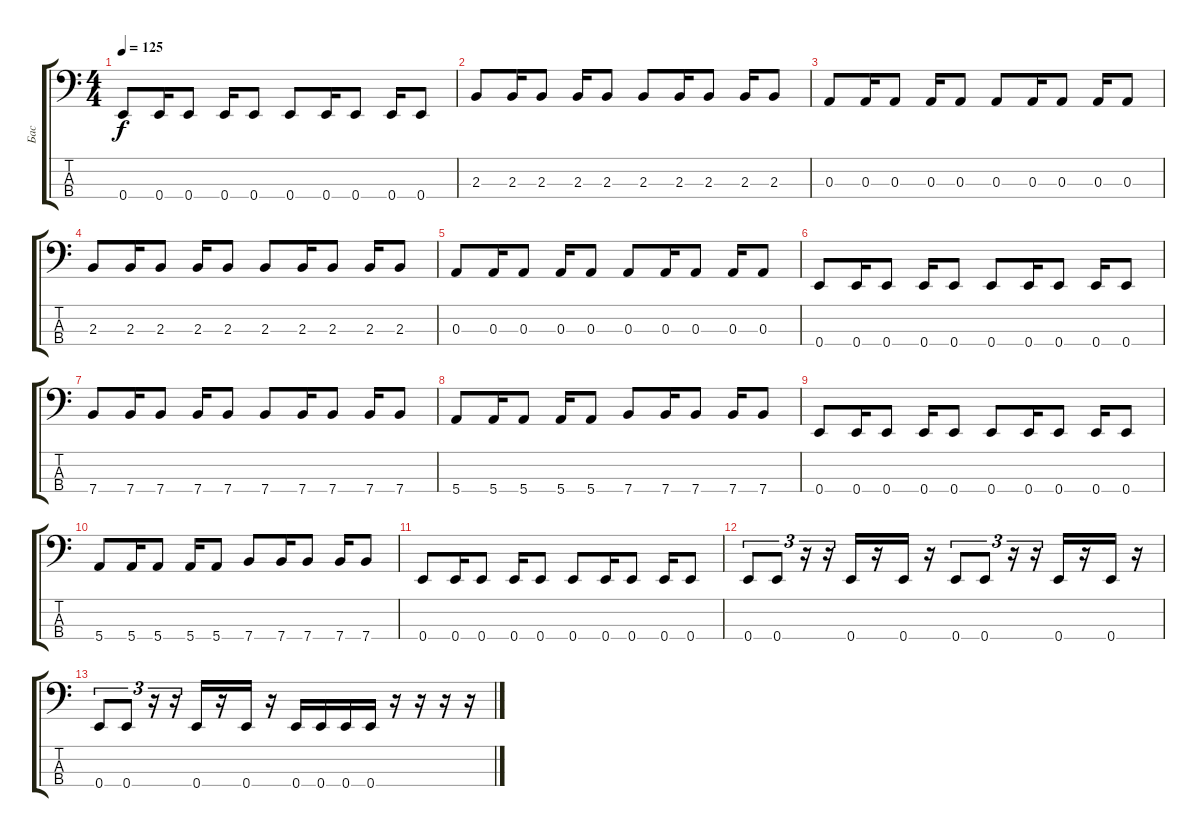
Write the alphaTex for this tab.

\track ("Бас" "Бас") {instrument electricbassfinger}
\staff {score tabs}
\tuning (G2 D2 A1 E1) {hide}
\ts (4 4)
\tempo 125
\clef f4
\ks c
0.4.8{dy f} 0.4.16 0.4.8 0.4.16 0.4.8 0.4.8 0.4.16 0.4.8 0.4.16 0.4.8 |
2.3.8 2.3.16 2.3.8 2.3.16 2.3.8 2.3.8 2.3.16 2.3.8 2.3.16 2.3.8 |
0.3.8 0.3.16 0.3.8 0.3.16 0.3.8 0.3.8 0.3.16 0.3.8 0.3.16 0.3.8 |
2.3.8 2.3.16 2.3.8 2.3.16 2.3.8 2.3.8 2.3.16 2.3.8 2.3.16 2.3.8 |
0.3.8 0.3.16 0.3.8 0.3.16 0.3.8 0.3.8 0.3.16 0.3.8 0.3.16 0.3.8 |
0.4.8 0.4.16 0.4.8 0.4.16 0.4.8 0.4.8 0.4.16 0.4.8 0.4.16 0.4.8 |
7.4.8 7.4.16 7.4.8 7.4.16 7.4.8 7.4.8 7.4.16 7.4.8 7.4.16 7.4.8 |
5.4.8 5.4.16 5.4.8 5.4.16 5.4.8 7.4.8 7.4.16 7.4.8 7.4.16 7.4.8 |
0.4.8 0.4.16 0.4.8 0.4.16 0.4.8 0.4.8 0.4.16 0.4.8 0.4.16 0.4.8 |
5.4.8 5.4.16 5.4.8 5.4.16 5.4.8 7.4.8 7.4.16 7.4.8 7.4.16 7.4.8 |
0.4.8 0.4.16 0.4.8 0.4.16 0.4.8 0.4.8 0.4.16 0.4.8 0.4.16 0.4.8 |
0.4.8{tu (3 2)} 0.4.8{tu (3 2)} r.16{tu (3 2)} r.16{tu (3 2)} 0.4.16 r.16 0.4.16 r.16 0.4.8{tu (3 2)} 0.4.8{tu (3 2)} r.16{tu (3 2)} r.16{tu (3 2)} 0.4.16 r.16 0.4.16 r.16 |
0.4.8{tu (3 2)} 0.4.8{tu (3 2)} r.16{tu (3 2)} r.16{tu (3 2)} 0.4.16 r.16 0.4.16 r.16 0.4.16 0.4.16 0.4.16 0.4.16 r.16 r.16 r.16 r.16
